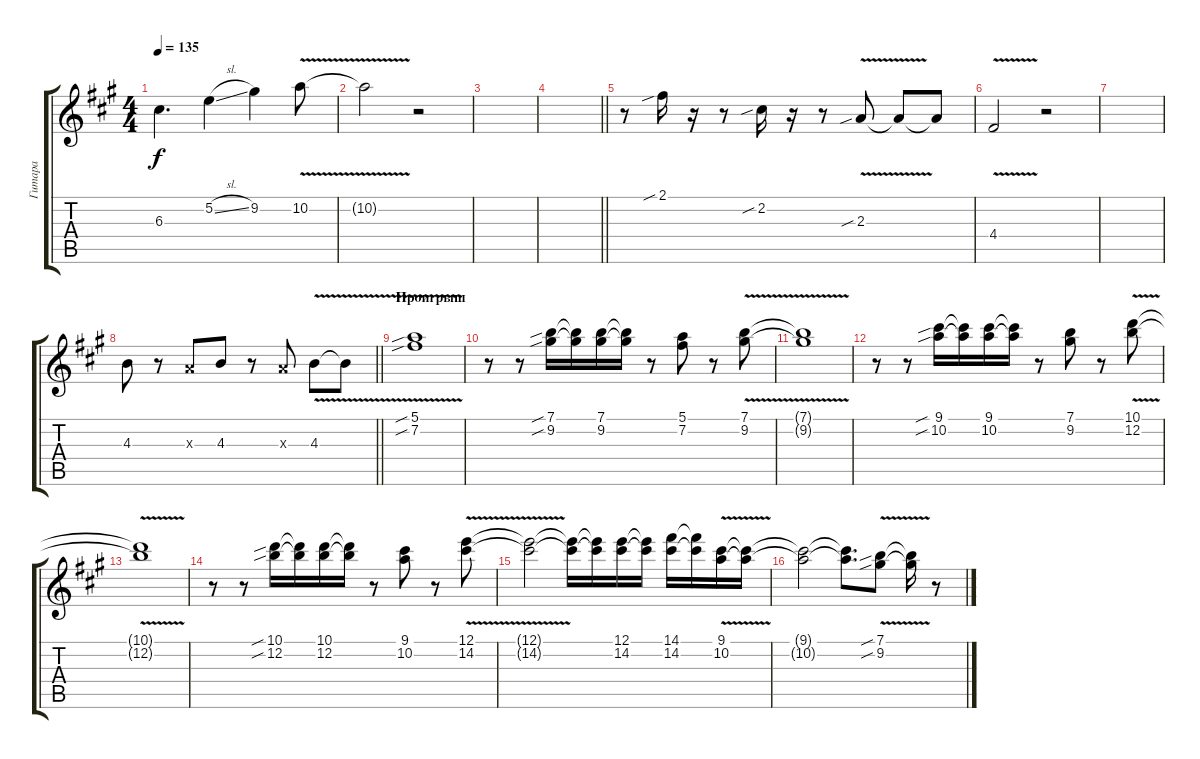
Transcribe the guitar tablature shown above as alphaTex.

\track ("Гитара" "Гитара") {instrument distortionguitar}
\staff {score tabs}
\tuning (E4 B3 G3 D3 A2 E2) {hide}
\ts (4 4)
\tempo 135
\clef g2
\ks f#minor
6.3.4{d dy f} 5.2{sl}.4 9.2.4 10.2{v}.8 |
10.2{t}.2 r.2 |
|
\barLineRight lightlight
|
r.8 2.1{sib}.16 r.16 r.8 2.2{sib}.16 r.16 r.8 2.3{v sib}.8 2.3{t}.8 2.3{t}.8 |
4.4{v}.2 r.2 |
|
\barLineRight lightlight
4.3.8 r.8 2.3{x}.8 4.3.8 r.8 2.3{x}.8 4.3{v}.8 4.3{t}.8 |
\section ("" "Проигрыш")
(5.1{v sib} 7.2{v sib}).1 |
r.8 r.8 (7.1{sib} 9.2{sib}).16 (7.1{t} 9.2{t}).16 (7.1 9.2).16 (7.1{t} 9.2{t}).16 r.8 (5.1 7.2).8 r.8 (7.1{v} 9.2{v}).8 |
(7.1{t} 9.2{t}).1 |
r.8 r.8 (9.1{sib} 10.2{sib}).16 (9.1{t} 10.2{t}).16 (9.1 10.2).16 (9.1{t} 10.2{t}).16 r.8 (7.1 9.2).8 r.8 (10.1{v} 12.2{v}).8 |
(10.1{t} 12.2{t}).1 |
r.8 r.8 (10.1{sib} 12.2{sib}).16 (10.1{t} 12.2{t}).16 (10.1 12.2).16 (10.1{t} 12.2{t}).16 r.8 (9.1 10.2).8 r.8 (12.1{v} 14.2{v}).8 |
(12.1{t} 14.2{t}).2 (12.1{t} 14.2{t}).16 (12.1{t} 14.2{t}).16 (12.1 14.2).16 (12.1{t} 14.2{t}).16 (14.1 14.2).16 (14.1{t} 14.2{t}).16 (9.1{v} 10.2).16 (9.1{t} 10.2{t}).16 |
(9.1{t} 10.2{t}).2 (9.1{t} 10.2{t}).8{d} (7.1{v sib} 9.2{v sib}).8 (7.1{t} 9.2{t}).16 r.8
